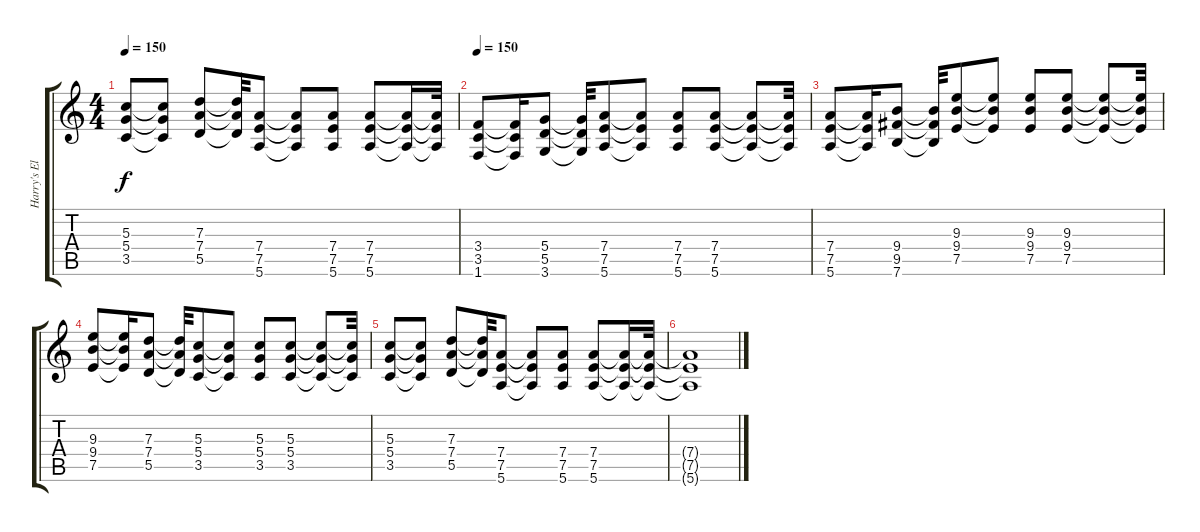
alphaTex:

\track ("Harry's Electric Guitar" "Harry's El") {instrument distortionguitar}
\staff {score tabs}
\tuning (E4 B3 G3 D3 A2 E2) {hide}
\ts (4 4)
\tempo 150
\clef g2
\ks c
(5.3 5.4 3.5).8{dy f} (5.3{t} 5.4{t} 3.5{t}).8 (7.3 7.4 5.5).8 (7.3{t} 7.4{t} 5.5{t}).32 (7.4 7.5 5.6).8 (7.4{t} 7.5{t} 5.6{t}).8 (7.4 7.5 5.6).8 (7.4 7.5 5.6).8 (7.4{t} 7.5{t} 5.6{t}).16 (7.4{t} 7.5{t} 5.6{t}).32 |
\tempo 150
(3.4 3.5 1.6).8 (3.4{t} 3.5{t} 1.6{t}).16 (5.4 5.5 3.6).8 (5.4{t} 5.5{t} 3.6{t}).32 (7.4 7.5 5.6).8 (7.4{t} 7.5{t} 5.6{t}).8 (7.4 7.5 5.6).8 (7.4 7.5 5.6).8 (7.4{t} 7.5{t} 5.6{t}).8 (7.4{t} 7.5{t} 5.6{t}).32 |
(7.4 7.5 5.6).8 (7.4{t} 7.5{t} 5.6{t}).16 (9.4 9.5 7.6).8 (9.4{t} 9.5{t} 7.6{t}).32 (9.3 9.4 7.5).8 (9.3{t} 9.4{t} 7.5{t}).8 (9.3 9.4 7.5).8 (9.3 9.4 7.5).8 (9.3{t} 9.4{t} 7.5{t}).8 (9.3{t} 9.4{t} 7.5{t}).32 |
(9.3 9.4 7.5).8 (9.3{t} 9.4{t} 7.5{t}).16 (7.3 7.4 5.5).8 (7.3{t} 7.4{t} 5.5{t}).32 (5.3 5.4 3.5).8 (5.3{t} 5.4{t} 3.5{t}).8 (5.3 5.4 3.5).8 (5.3 5.4 3.5).8 (5.3{t} 5.4{t} 3.5{t}).8 (5.3{t} 5.4{t} 3.5{t}).32 |
(5.3 5.4 3.5).8 (5.3{t} 5.4{t} 3.5{t}).8 (7.3 7.4 5.5).8 (7.3{t} 7.4{t} 5.5{t}).32 (7.4 7.5 5.6).8 (7.4{t} 7.5{t} 5.6{t}).8 (7.4 7.5 5.6).8 (7.4 7.5 5.6).8 (7.4{t} 7.5{t} 5.6{t}).16 (7.4{t} 7.5{t} 5.6{t}).32 |
(7.4{t} 7.5{t} 5.6{t}).1
